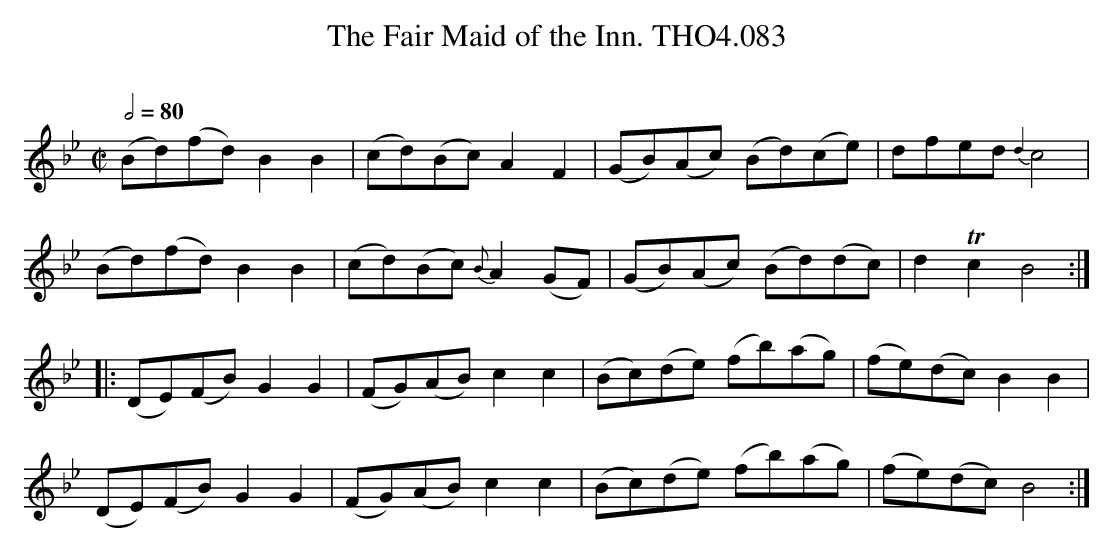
X:1
T:Fair Maid of the Inn. THO4.083, The
O:
M:C|
L:1/8
Q:1/2=80
K:Bb
(Bd)(fd) B2B2|(cd)(Bc) A2F2|(GB)(Ac) (Bd)(ce)|dfed {d2}c4|
(Bd)(fd) B2B2|(cd)(Bc) {B}A2 (GF)|(GB)(Ac) (Bd)(dc)|d2 Tc2 B4:|
|:(DE)(FB) G2G2|(FG)(AB) c2c2|(Bc)(de) (fb)(ag)|(fe)(dc) B2B2|
(DE)(FB) G2G2|(FG)(AB) c2c2|(Bc)(de) (fb)(ag)|(fe)(dc) B4:|
